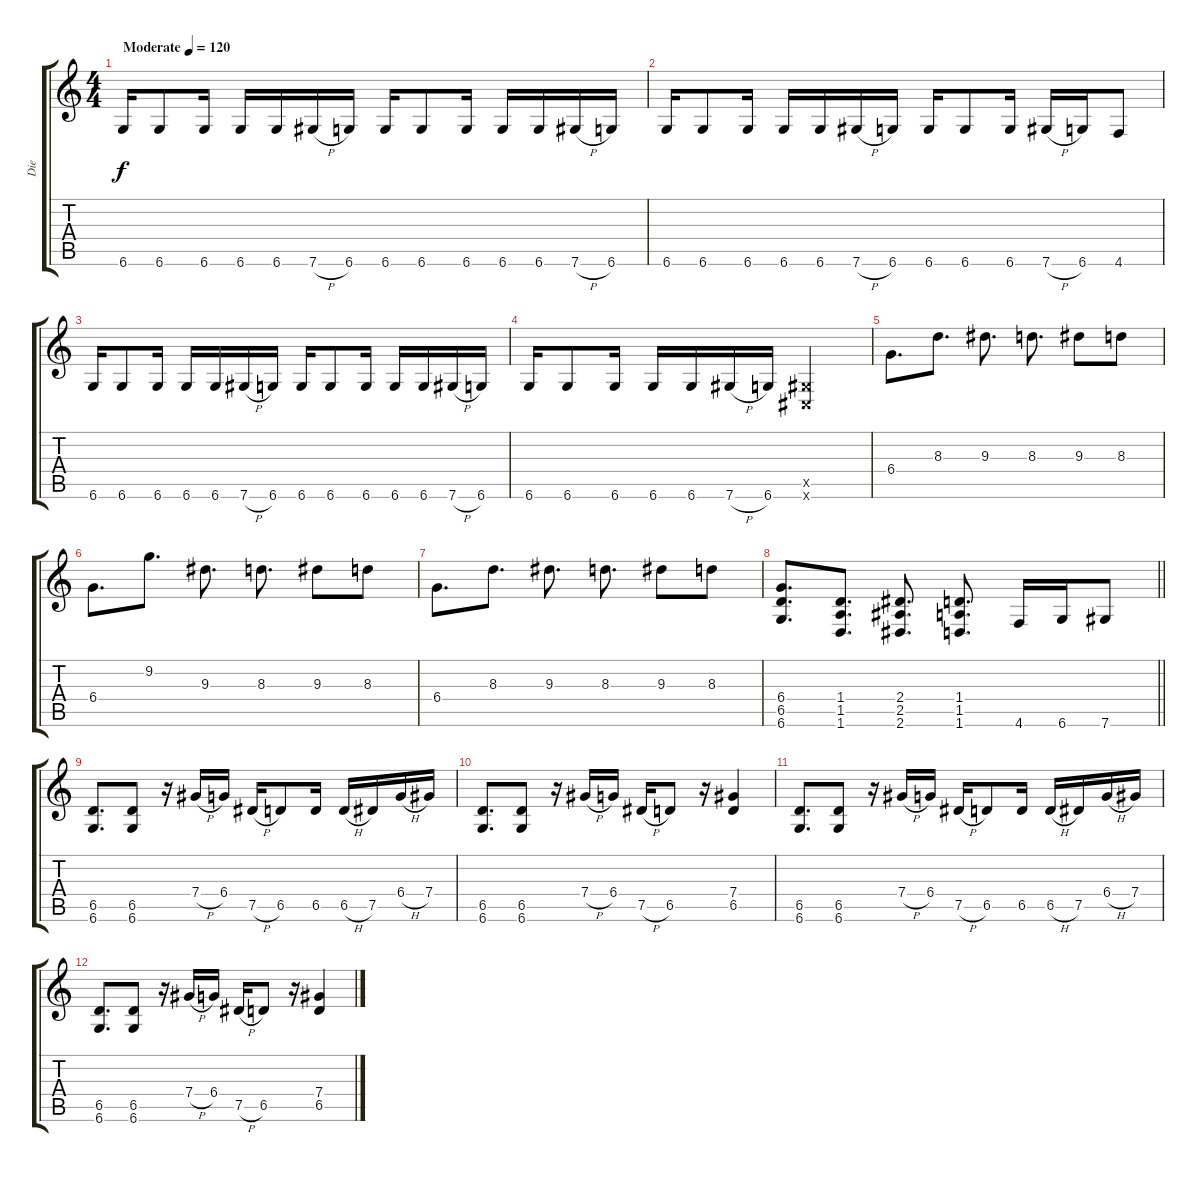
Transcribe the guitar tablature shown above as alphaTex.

\track ("Die" "Die") {instrument overdrivenguitar}
\staff {score tabs}
\tuning (Eb4 Bb3 Gb3 Db3 Ab2 Db2) {hide}
\ts (4 4)
\tempo (120 "Moderate")
\clef g2
\ks c
6.6.16{dy f instrument overdrivenguitar} 6.6.8 6.6.16 6.6.16 6.6.16 7.6{h}.16 6.6.16 6.6.16 6.6.8 6.6.16 6.6.16 6.6.16 7.6{h}.16 6.6.16 |
6.6.16 6.6.8 6.6.16 6.6.16 6.6.16 7.6{h}.16 6.6.16 6.6.16 6.6.8 6.6.16 7.6{h}.16 6.6.16 4.6.8 |
6.6.16 6.6.8 6.6.16 6.6.16 6.6.16 7.6{h}.16 6.6.16 6.6.16 6.6.8 6.6.16 6.6.16 6.6.16 7.6{h}.16 6.6.16 |
6.6.16 6.6.8 6.6.16 6.6.16 6.6.16 7.6{h}.16 6.6.16 (0.5{x} 0.6{x}).2 |
6.4.8{d} 8.3.8{d} 9.3.8{d} 8.3.8{d} 9.3.8 8.3.8 |
6.4.8{d} 9.2.8{d} 9.3.8{d} 8.3.8{d} 9.3.8 8.3.8 |
6.4.8{d} 8.3.8{d} 9.3.8{d} 8.3.8{d} 9.3.8 8.3.8 |
\barLineRight lightlight
(6.4 6.5 6.6).8{d} (1.4 1.5 1.6).8{d} (2.4 2.5 2.6).8{d} (1.4 1.5 1.6).8{d} 4.6.16 6.6.16 7.6.8 |
(6.5 6.6).8{d} (6.5 6.6).8 r.16 7.4{h}.16 6.4.16 7.5{h}.16 6.5.8 6.5.16 6.5{h}.16 7.5.16 6.4{h}.16 7.4.16 |
(6.5 6.6).8{d} (6.5 6.6).8 r.16 7.4{h}.16 6.4.16 7.5{h}.16 6.5.8 r.16 (7.4 6.5).4 |
(6.5 6.6).8{d} (6.5 6.6).8 r.16 7.4{h}.16 6.4.16 7.5{h}.16 6.5.8 6.5.16 6.5{h}.16 7.5.16 6.4{h}.16 7.4.16 |
(6.5 6.6).8{d} (6.5 6.6).8 r.16 7.4{h}.16 6.4.16 7.5{h}.16 6.5.8 r.16 (7.4 6.5).4
